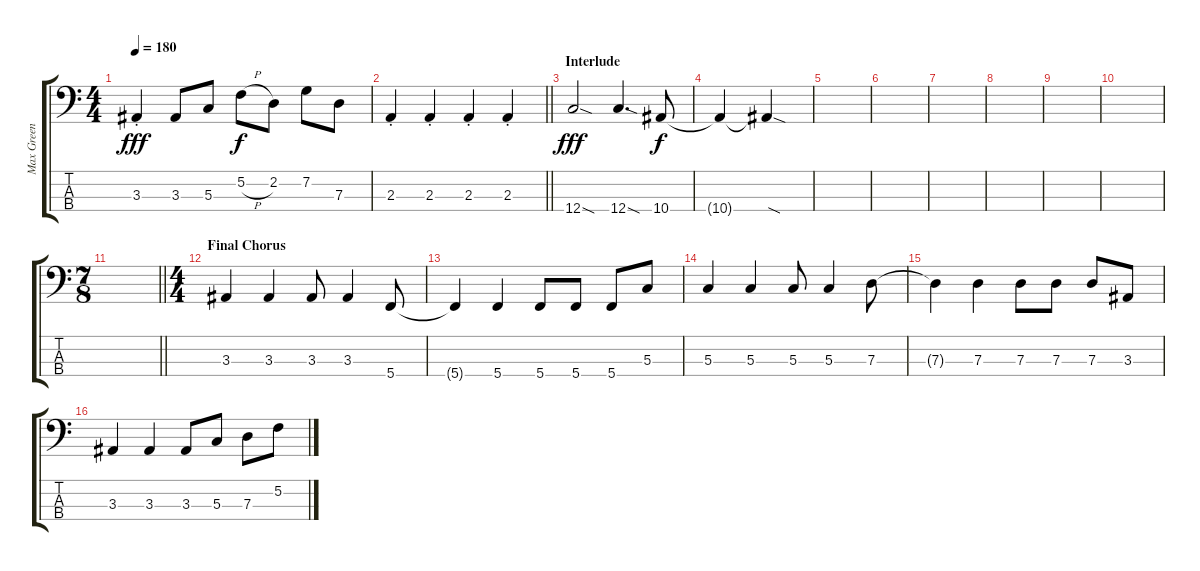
\track ("Max Green [Bass]" "Max Green ") {instrument electricbasspick}
\staff {score tabs}
\tuning (F2 C2 G1 C1) {hide}
\ts (4 4)
\tempo 180
\clef f4
\ks c
3.3{st}.4{dy fff} 3.3.8 5.3.8 5.2{h}.8{dy f} 2.2.8 7.2.8 7.3.8 |
\barLineRight lightlight
2.3{st}.4 2.3{st}.4 2.3{st}.4 2.3{st}.4 |
\section ("" "Interlude")
12.4{sod}.2{dy fff} 12.4{sod}.4{d} 10.4.8{dy f} |
10.4{t}.4 10.4{sod t}.4 |
|
|
|
|
|
|
\ts (7 8)
\barLineRight lightlight
|
\ts (4 4)
\section ("" "Final Chorus")
3.3.4 3.3.4 3.3.8 3.3.4 5.4.8 |
5.4{t}.4 5.4.4 5.4.8 5.4.8 5.4.8 5.3.8 |
5.3.4 5.3.4 5.3.8 5.3.4 7.3.8 |
7.3{t}.4 7.3.4 7.3.8 7.3.8 7.3.8 3.3.8 |
3.3.4 3.3.4 3.3.8 5.3.8 7.3.8 5.2.8
